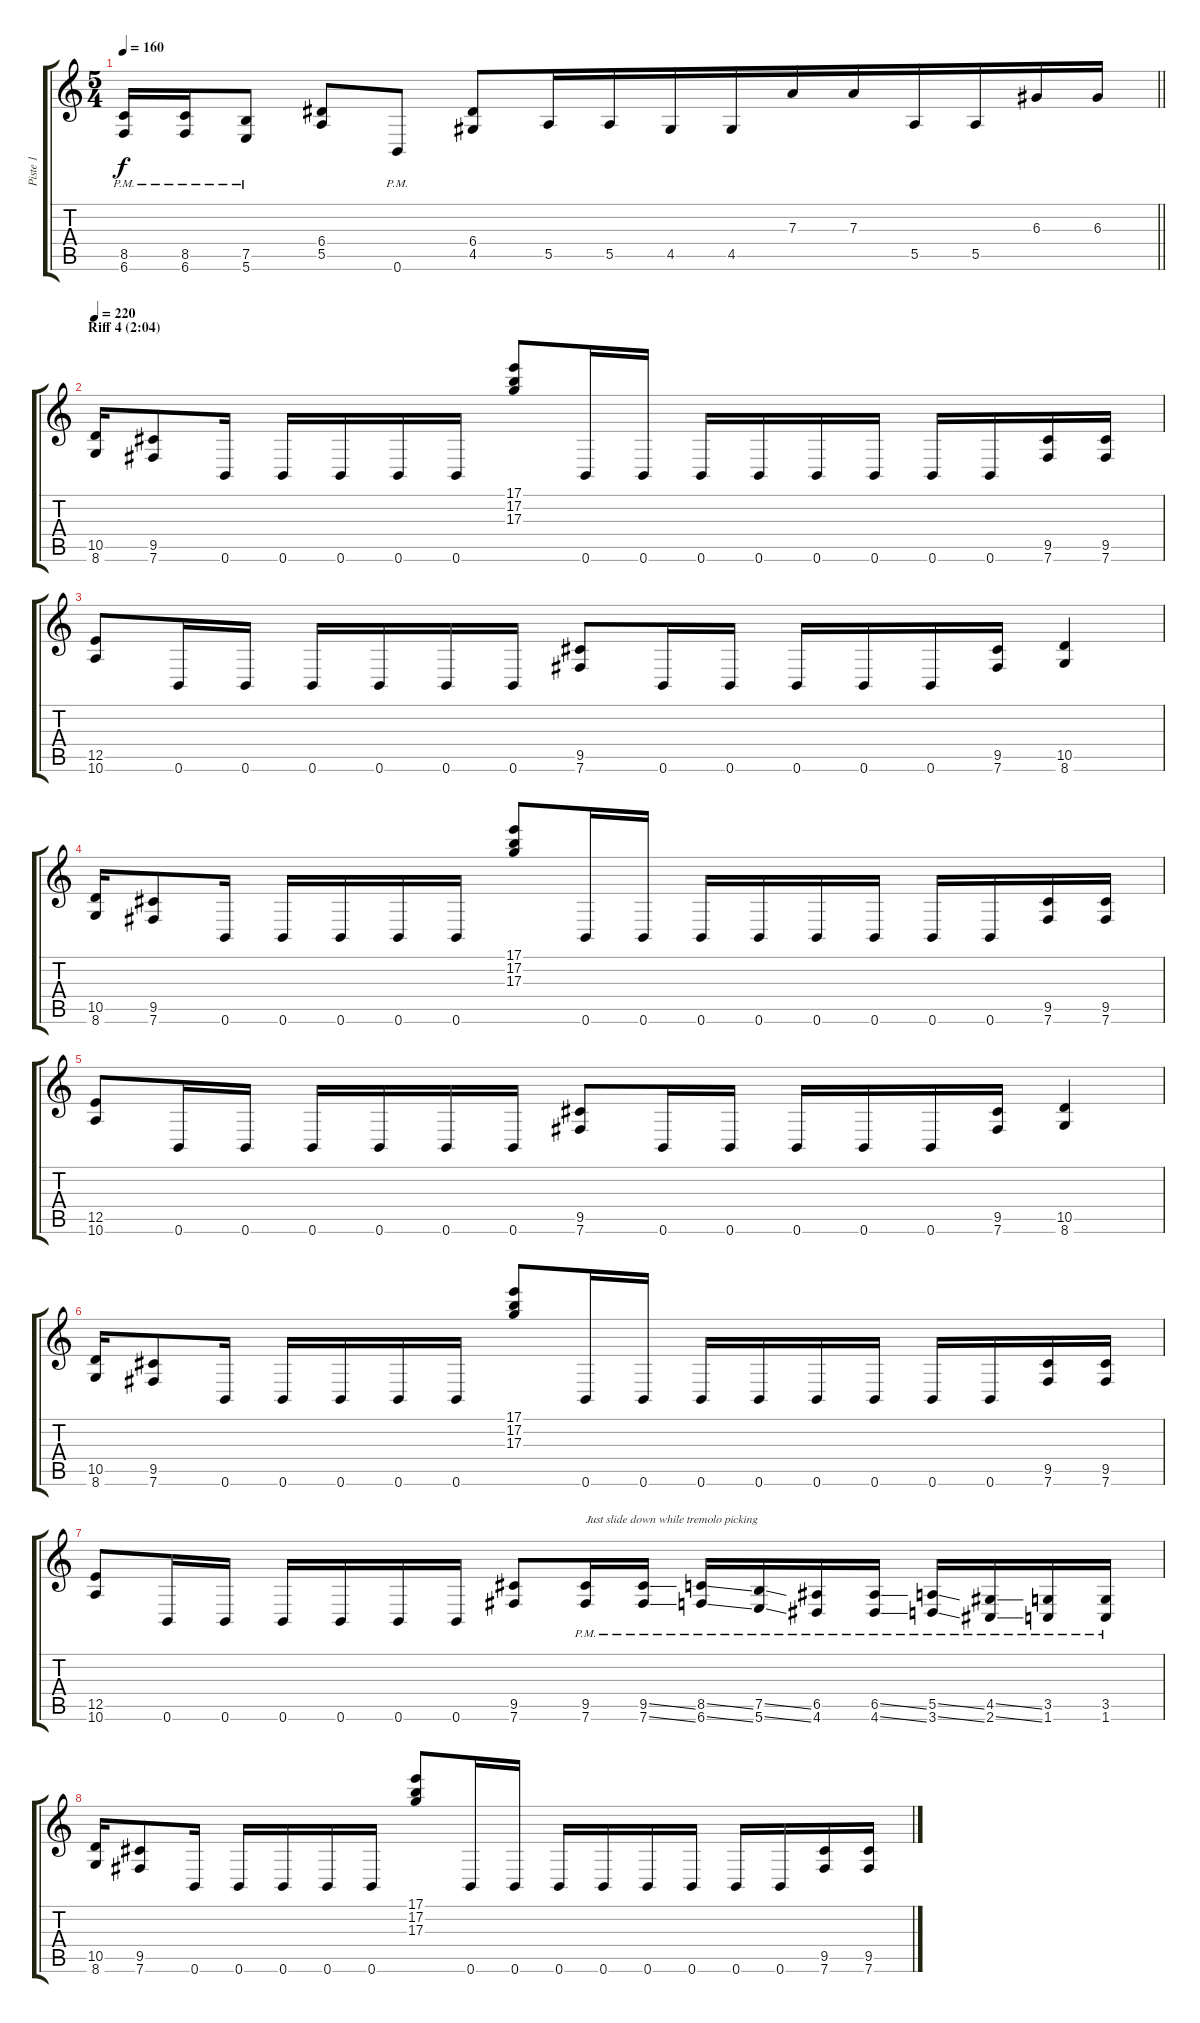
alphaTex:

\track ("Piste 1" "Piste 1") {instrument distortionguitar}
\staff {score tabs}
\tuning (B3 Gb3 D3 A2 E2 B1) {hide}
\ts (5 4)
\tempo 160
\clef g2
\barLineRight lightlight
\ks c
(8.5{pm} 6.6{pm}).16{dy f} (8.5{pm} 6.6{pm}).16 (7.5{pm} 5.6{pm}).8 (6.4 5.5).8 0.6{pm}.8 (6.4 4.5).8 5.5.16 5.5.16{beam merge} 4.5.16 4.5.16 7.3.16 7.3.16{beam merge} 5.5.16 5.5.16 6.3.16 6.3.16 |
\section ("" "Riff 4 (2:04)")
\tempo 220
(10.5 8.6).16 (9.5 7.6).8 0.6.16 0.6.16 0.6.16 0.6.16 0.6.16 (17.1 17.2 17.3).8 0.6.16 0.6.16 0.6.16 0.6.16 0.6.16 0.6.16 0.6.16 0.6.16 (9.5 7.6).16 (9.5 7.6).16 |
(12.5 10.6).8 0.6.16 0.6.16 0.6.16 0.6.16 0.6.16 0.6.16 (9.5 7.6).8 0.6.16 0.6.16 0.6.16 0.6.16 0.6.16 (9.5 7.6).16 (10.5 8.6).4 |
(10.5 8.6).16 (9.5 7.6).8 0.6.16 0.6.16 0.6.16 0.6.16 0.6.16 (17.1 17.2 17.3).8 0.6.16 0.6.16 0.6.16 0.6.16 0.6.16 0.6.16 0.6.16 0.6.16 (9.5 7.6).16 (9.5 7.6).16 |
(12.5 10.6).8 0.6.16 0.6.16 0.6.16 0.6.16 0.6.16 0.6.16 (9.5 7.6).8 0.6.16 0.6.16 0.6.16 0.6.16 0.6.16 (9.5 7.6).16 (10.5 8.6).4 |
(10.5 8.6).16 (9.5 7.6).8 0.6.16 0.6.16 0.6.16 0.6.16 0.6.16 (17.1 17.2 17.3).8 0.6.16 0.6.16 0.6.16 0.6.16 0.6.16 0.6.16 0.6.16 0.6.16 (9.5 7.6).16 (9.5 7.6).16 |
(12.5 10.6).8 0.6.16 0.6.16 0.6.16 0.6.16 0.6.16 0.6.16 (9.5 7.6).8 (9.5{pm} 7.6{pm}).16{txt "Just slide down while tremolo picking"} (9.5{ss pm} 7.6{ss pm}).16 (8.5{ss pm} 6.6{ss pm}).16 (7.5{ss pm} 5.6{ss pm}).16 (6.5{pm} 4.6{pm}).16 (6.5{ss pm} 4.6{ss pm}).16 (5.5{ss pm} 3.6{ss pm}).16 (4.5{ss pm} 2.6{ss pm}).16 (3.5{pm} 1.6{pm}).16 (3.5{pm} 1.6{pm}).16 |
(10.5 8.6).16 (9.5 7.6).8 0.6.16 0.6.16 0.6.16 0.6.16 0.6.16 (17.1 17.2 17.3).8 0.6.16 0.6.16 0.6.16 0.6.16 0.6.16 0.6.16 0.6.16 0.6.16 (9.5 7.6).16 (9.5 7.6).16
